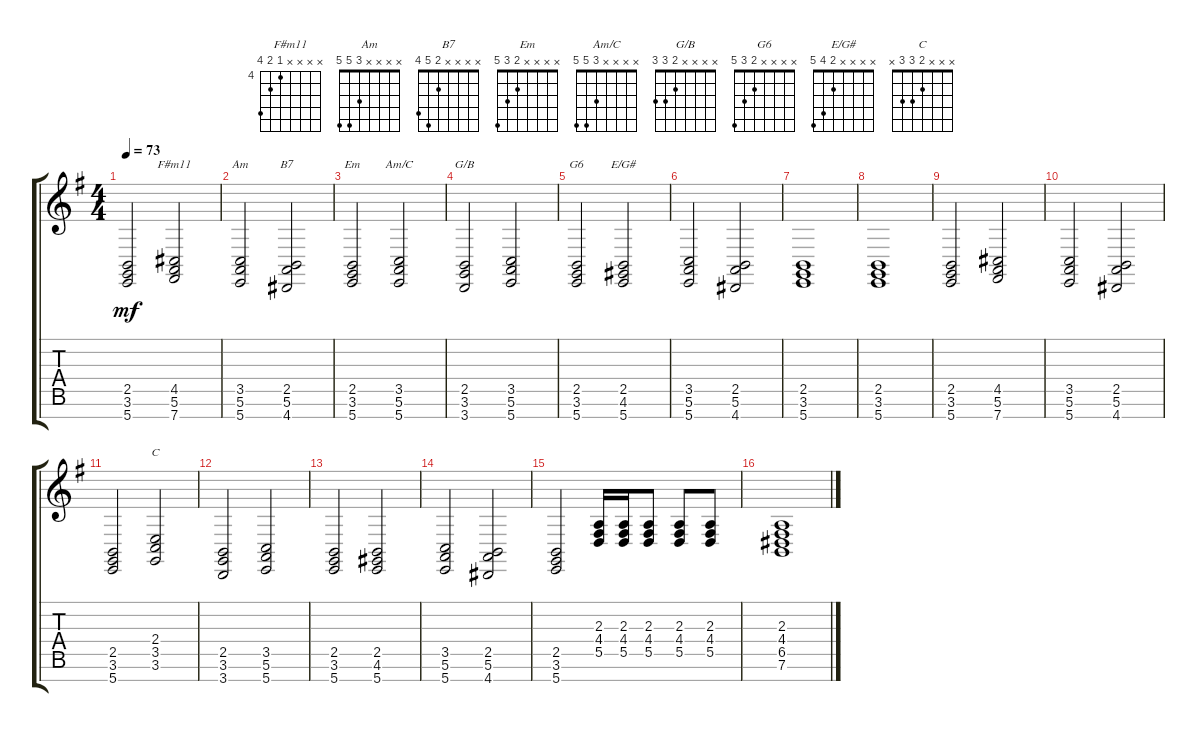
\track "" {instrument churchorgan}
\staff {score tabs}
\tuning (E4 B3 G3 D3 A2 E2 B1) {hide}
\chord ("F#m11" x x x x 4 5 7) {firstfret 4}
\chord ("Am" x x x x 3 5 5)
\chord ("B7" x x x x 2 5 4)
\chord ("Em" x x x x 2 3 5)
\chord ("Am/C" x x x x 3 5 5)
\chord ("G/B" x x x x 2 3 3)
\chord ("G6" x x x x 2 3 5)
\chord ("E/G#" x x x x 2 4 5)
\chord ("C" x x x 2 3 3 x)
\ts (4 4)
\tempo 73
\clef g2
\ks eminor
(2.5 3.6 5.7).2{dy mf} (4.5 5.6 7.7).2{ch "F#m11"} |
(3.5 5.6 5.7).2{ch "Am"} (2.5 5.6 4.7).2{ch "B7"} |
(2.5 3.6 5.7).2{ch "Em"} (3.5 5.6 5.7).2{ch "Am/C"} |
(2.5 3.6 3.7).2{ch "G/B"} (3.5 5.6 5.7).2 |
(2.5 3.6 5.7).2{ch "G6"} (2.5 4.6 5.7).2{ch "E/G#"} |
(3.5 5.6 5.7).2 (2.5 5.6 4.7).2 |
(2.5 3.6 5.7).1 |
(2.5 3.6 5.7).1 |
(2.5 3.6 5.7).2 (4.5 5.6 7.7).2 |
(3.5 5.6 5.7).2 (2.5 5.6 4.7).2 |
(2.5 3.6 5.7).2 (2.4 3.5 3.6).2{ch "C"} |
(2.5 3.6 3.7).2 (3.5 5.6 5.7).2 |
(2.5 3.6 5.7).2 (2.5 4.6 5.7).2 |
(3.5 5.6 5.7).2 (2.5 5.6 4.7).2 |
(2.5 3.6 5.7).2 (2.3 4.4 5.5).16 (2.3 4.4 5.5).16 (2.3 4.4 5.5).8 (2.3 4.4 5.5).8 (2.3 4.4 5.5).8 |
(2.3 4.4 6.5 7.6).1
